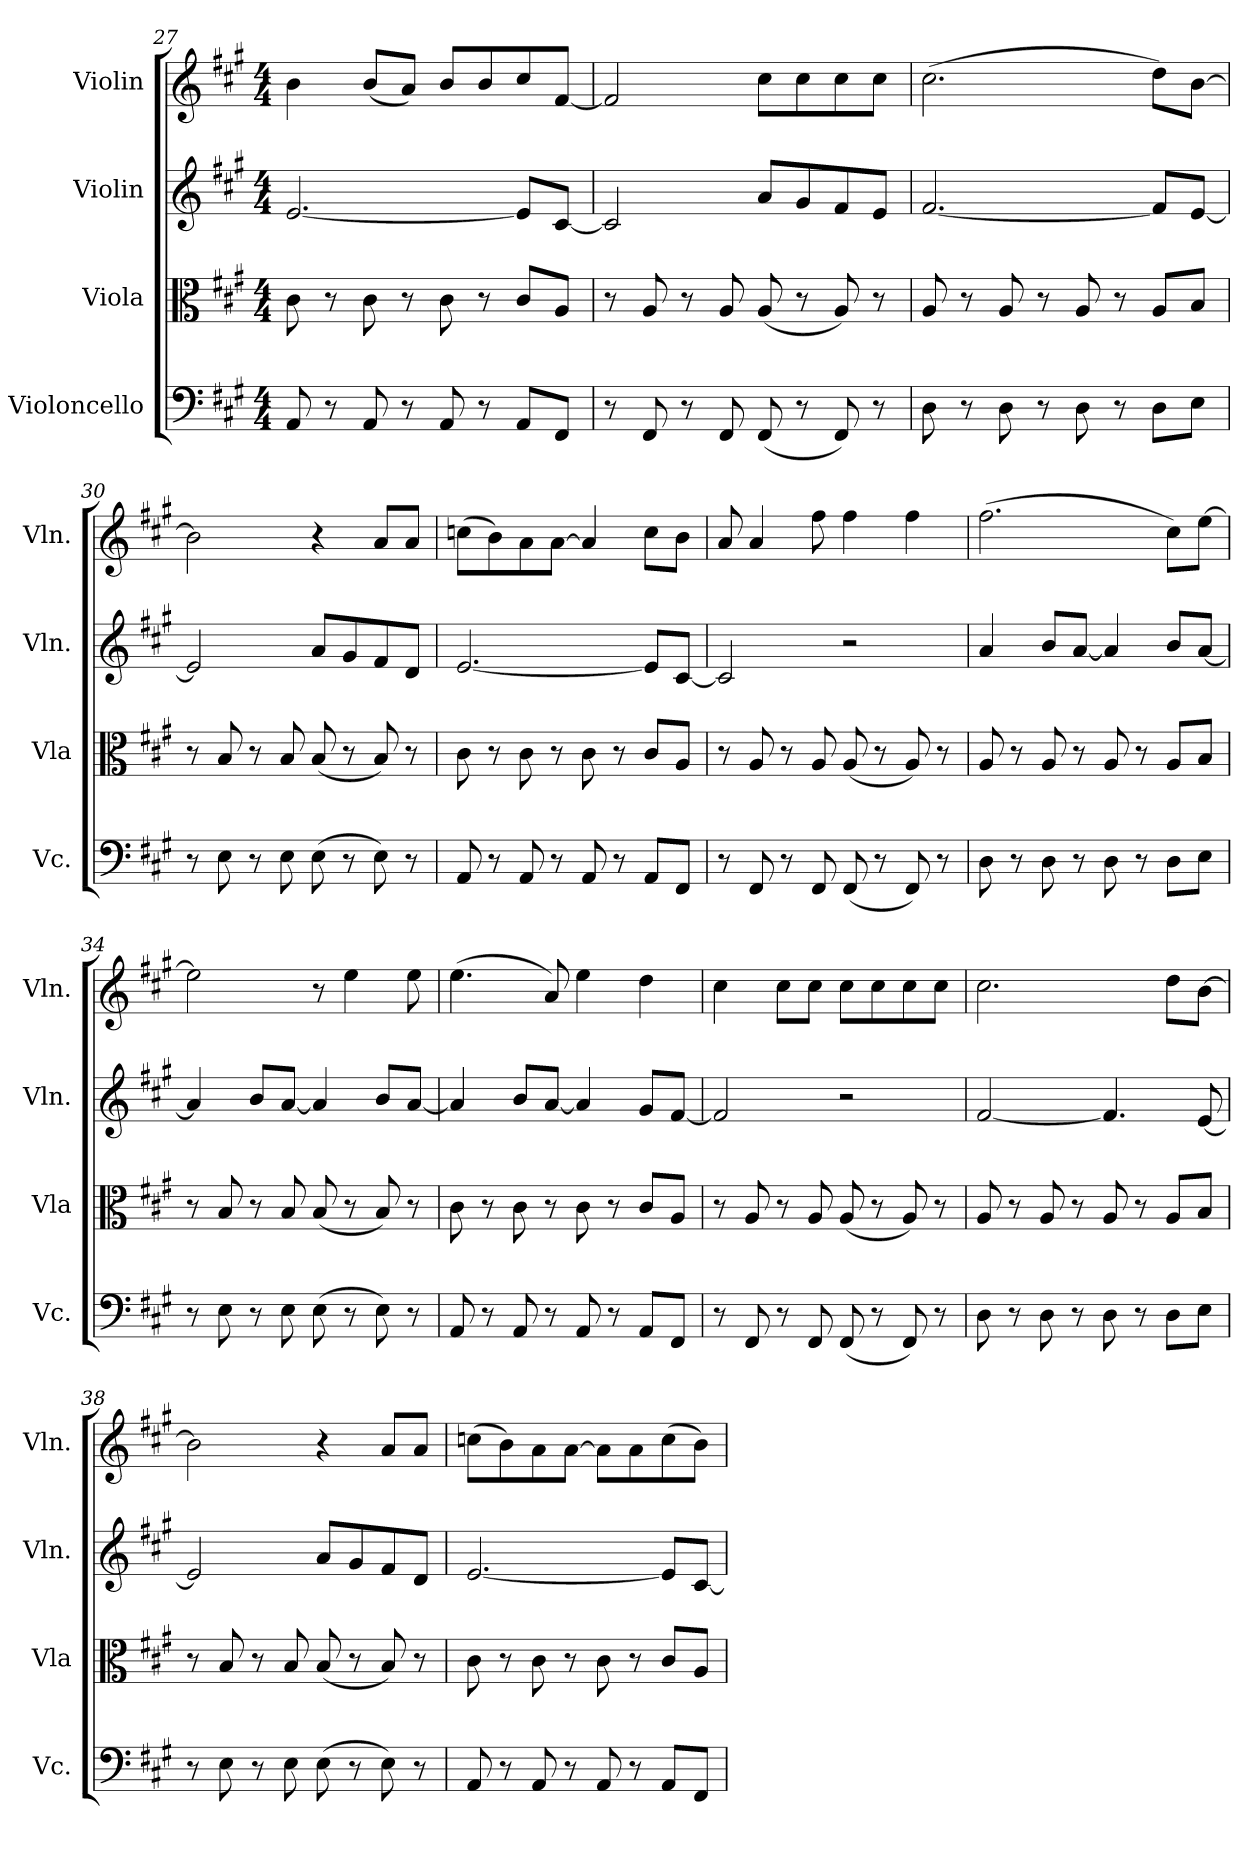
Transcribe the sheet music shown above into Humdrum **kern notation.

**kern	**kern	**kern	**kern
*part4	*part3	*part2	*part1
*staff4	*staff3	*staff2	*staff1
*I"Violoncello	*I"Viola	*I"Violin	*I"Violin
*I'Vc.	*I'Vla	*I'Vln.	*I'Vln.
*clefF4	*clefC3	*clefG2	*clefG2
*k[f#c#g#]	*k[f#c#g#]	*k[f#c#g#]	*k[f#c#g#]
*M4/4	*M4/4	*M4/4	*M4/4
=27	=27	=27	=27
8AA/	8c#\	[2.e/	4b\
8r	8r	.	.
8AA/	8c#\	.	(8b/L
8r	8r	.	8a/J)
8AA/	8c#\	.	8b/L
8r	8r	.	8b/
8AA/L	8c#/L	8e/L]	8cc#/
8FF#/J	8A/J	[8c#/J	[8f#/J
=28	=28	=28	=28
8r	8r	2c#/]	2f#/]
8FF#/	8A/	.	.
8r	8r	.	.
8FF#/	8A/	.	.
(8FF#/	(8A/	8a/L	8cc#\L
8r	8r	8g#/	8cc#\
8FF#/)	8A/)	8f#/	8cc#\
8r	8r	8e/J	8cc#\J
!!LO:LB:g=z
=29	=29	=29	=29
8D\	8A/	[2.f#/	(2.cc#\
8r	8r	.	.
8D\	8A/	.	.
8r	8r	.	.
8D\	8A/	.	.
8r	8r	.	.
8D\L	8A/L	8f#/L]	8dd\L)
8E\J	8B/J	[8e/J	[8b\J
=30	=30	=30	=30
8r	8r	2e/]	2b\]
8E\	8B/	.	.
8r	8r	.	.
8E\	8B/	.	.
(8E\	(8B/	8a/L	4r
8r	8r	8g#/	.
8E\)	8B/)	8f#/	8a/L
8r	8r	8d/J	8a/J
=31	=31	=31	=31
8AA/	8c#\	[2.e/	(8ccn\L
8r	8r	.	8b\)
8AA/	8c#\	.	8a\
8r	8r	.	[8a\J
8AA/	8c#\	.	4a/]
8r	8r	.	.
8AA/L	8c#/L	8e/L]	8cc\L
8FF#/J	8A/J	[8c#/J	8b\J
=32	=32	=32	=32
8r	8r	2c#/]	8a/
8FF#/	8A/	.	4a/
8r	8r	.	.
8FF#/	8A/	.	8ff#\
(8FF#/	(8A/	2r	4ff#\
8r	8r	.	.
8FF#/)	8A/)	.	4ff#\
8r	8r	.	.
!!LO:PB:g=z
=33	=33	=33	=33
8D\	8A/	4a/	(2.ff#\
8r	8r	.	.
8D\	8A/	8b/L	.
8r	8r	[8a/J	.
8D\	8A/	4a/]	.
8r	8r	.	.
8D\L	8A/L	8b/L	8cc#\L)
8E\J	8B/J	[8a/J	[8ee\J
=34	=34	=34	=34
8r	8r	4a/]	2ee\]
8E\	8B/	.	.
8r	8r	8b/L	.
8E\	8B/	[8a/J	.
(8E\	(8B/	4a/]	8r
8r	8r	.	4ee\
8E\)	8B/)	8b/L	.
8r	8r	[8a/J	8ee\
=35	=35	=35	=35
8AA/	8c#\	4a/]	(4.ee\
8r	8r	.	.
8AA/	8c#\	8b/L	.
8r	8r	[8a/J	8a/)
8AA/	8c#\	4a/]	4ee\
8r	8r	.	.
8AA/L	8c#/L	8g#/L	4dd\
8FF#/J	8A/J	[8f#/J	.
=36	=36	=36	=36
8r	8r	2f#/]	4cc#\
8FF#/	8A/	.	.
8r	8r	.	8cc#\L
8FF#/	8A/	.	8cc#\J
(8FF#/	(8A/	2r	8cc#\L
8r	8r	.	8cc#\
8FF#/)	8A/)	.	8cc#\
8r	8r	.	8cc#\J
!!LO:LB:g=z
=37	=37	=37	=37
8D\	8A/	[2f#/	2.cc#\
8r	8r	.	.
8D\	8A/	.	.
8r	8r	.	.
8D\	8A/	4.f#/]	.
8r	8r	.	.
8D\L	8A/L	.	8dd\L
8E\J	8B/J	[8e/	[8b\J
=38	=38	=38	=38
8r	8r	2e/]	2b\]
8E\	8B/	.	.
8r	8r	.	.
8E\	8B/	.	.
(8E\	(8B/	8a/L	4r
8r	8r	8g#/	.
8E\)	8B/)	8f#/	8a/L
8r	8r	8d/J	8a/J
=39	=39	=39	=39
8AA/	8c#\	[2.e/	(8ccn\L
8r	8r	.	8b\)
8AA/	8c#\	.	8a\
8r	8r	.	[8a\J
8AA/	8c#\	.	8a\L]
8r	8r	.	8a\
8AA/L	8c#/L	8e/L]	(8cc\
8FF#/J	8A/J	[8c#/J	8b\J)
=	=	=	=
*-	*-	*-	*-
